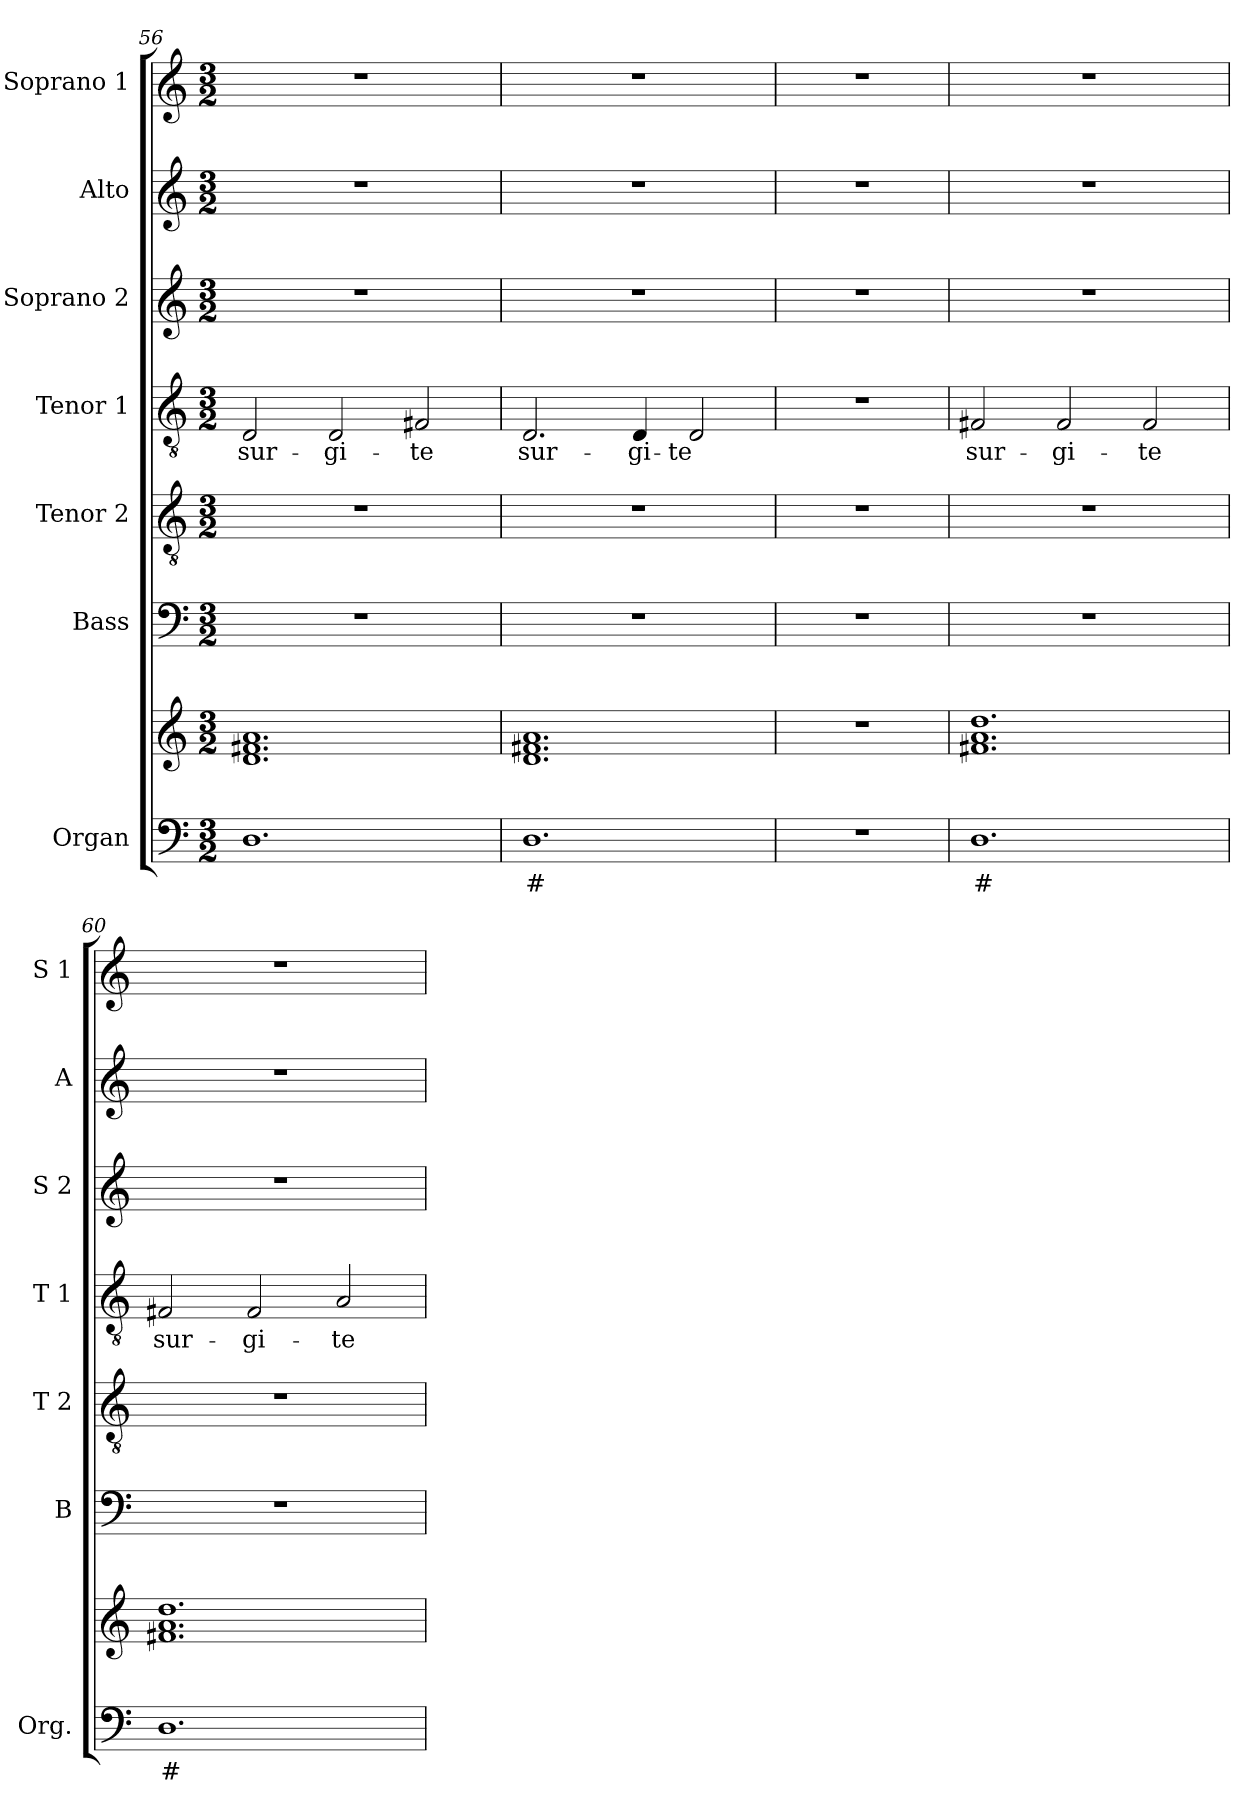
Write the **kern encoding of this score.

**kern	**text	**kern	**kern	**kern	**kern	**text	**kern	**kern	**kern
*part7	*part7	*part7	*part6	*part5	*part4	*part4	*part3	*part2	*part1
*staff8	*staff8	*staff7	*staff6	*staff5	*staff4	*staff4	*staff3	*staff2	*staff1
*I"Organ	*	*	*I"Bass	*I"Tenor 2	*I"Tenor 1	*	*I"Soprano 2	*I"Alto	*I"Soprano 1
*I'Org.	*	*	*I'B	*I'T 2	*I'T 1	*	*I'S 2	*I'A	*I'S 1
*clefF4	*	*clefG2	*clefF4	*clefGv2	*clefGv2	*	*clefG2	*clefG2	*clefG2
*k[]	*	*k[]	*k[]	*k[]	*k[]	*	*k[]	*k[]	*k[]
*M3/2	*	*M3/2	*M3/2	*M3/2	*M3/2	*	*M3/2	*M3/2	*M3/2
=56	=56	=56	=56	=56	=56	=56	=56	=56	=56
!	!	!	!	!	!	!LO:LY:b	!	!	!
1.D	.	1.d! 1.f#X! 1.a!	1.r	1.r	2D/	sur-	1.r	1.r	1.r
!	!	!	!	!	!	!LO:LY:b	!	!	!
.	.	.	.	.	2D/	-gi-	.	.	.
!	!	!	!	!	!	!LO:LY:b	!	!	!
.	.	.	.	.	2F#X/	-te	.	.	.
=57	=57	=57	=57	=57	=57	=57	=57	=57	=57
!	!LO:LY:b	!	!	!	!	!LO:LY:b	!	!	!
1.D	#	1.d! 1.f#X! 1.a!	1.r	1.r	2.D/	sur-	1.r	1.r	1.r
!	!	!	!	!	!	!LO:LY:b	!	!	!
.	.	.	.	.	4D/	-gi-	.	.	.
!	!	!	!	!	!	!LO:LY:b	!	!	!
.	.	.	.	.	2D/	-te	.	.	.
=58	=58	=58	=58	=58	=58	=58	=58	=58	=58
1.r	.	1.r	1.r	1.r	1.r	.	1.r	1.r	1.r
=59	=59	=59	=59	=59	=59	=59	=59	=59	=59
!	!LO:LY:b	!	!	!	!	!LO:LY:b	!	!	!
1.D	#	1.f#X! 1.a! 1.dd!	1.r	1.r	2F#X/	sur-	1.r	1.r	1.r
!	!	!	!	!	!	!LO:LY:b	!	!	!
.	.	.	.	.	2F#/	-gi-	.	.	.
!	!	!	!	!	!	!LO:LY:b	!	!	!
.	.	.	.	.	2F#/	-te	.	.	.
=60	=60	=60	=60	=60	=60	=60	=60	=60	=60
!	!LO:LY:b	!	!	!	!	!LO:LY:b	!	!	!
1.D	#	1.f#X! 1.a! 1.dd!	1.r	1.r	2F#X/	sur-	1.r	1.r	1.r
!	!	!	!	!	!	!LO:LY:b	!	!	!
.	.	.	.	.	2F#/	-gi-	.	.	.
!	!	!	!	!	!	!LO:LY:b	!	!	!
.	.	.	.	.	2A/	-te	.	.	.
=	=	=	=	=	=	=	=	=	=
*-	*-	*-	*-	*-	*-	*-	*-	*-	*-
